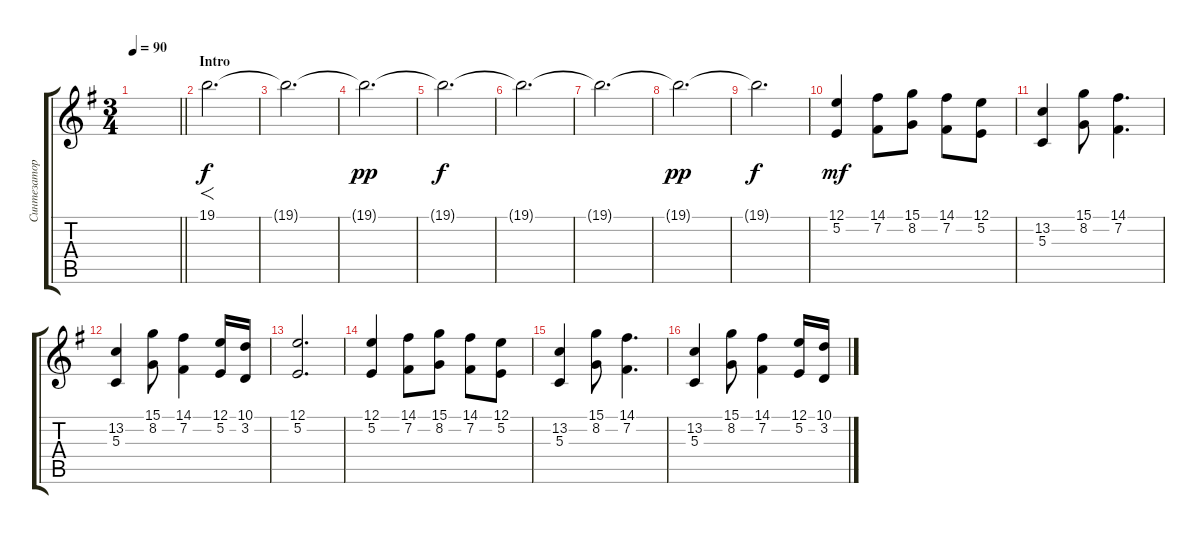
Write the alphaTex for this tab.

\track ("Синтезатор" "Синтезатор") {instrument stringensemble1}
\staff {score tabs}
\tuning (E4 B3 G3 D3 A2 E2) {hide}
\ts (3 4)
\tempo 90
\clef g2
\barLineRight lightlight
\ks eminor
|
\section ("" "Intro")
19.1.2{f d} |
19.1{t}.2{d dy f} |
19.1{t}.2{d dy pp} |
19.1{t}.2{d dy f} |
19.1{t}.2{d} |
19.1{t}.2{d} |
19.1{t}.2{d dy pp} |
19.1{t}.2{d dy f} |
(12.1 5.2).4{dy mf} (14.1 7.2).8 (15.1 8.2).8 (14.1 7.2).8 (12.1 5.2).8 |
(13.2 5.3).4 (15.1 8.2).8 (14.1 7.2).4{d} |
(13.2 5.3).4 (15.1 8.2).8 (14.1 7.2).4 (12.1 5.2).16 (10.1 3.2).16 |
(12.1 5.2).2{d} |
(12.1 5.2).4 (14.1 7.2).8 (15.1 8.2).8 (14.1 7.2).8 (12.1 5.2).8 |
(13.2 5.3).4 (15.1 8.2).8 (14.1 7.2).4{d} |
(13.2 5.3).4 (15.1 8.2).8 (14.1 7.2).4 (12.1 5.2).16 (10.1 3.2).16
